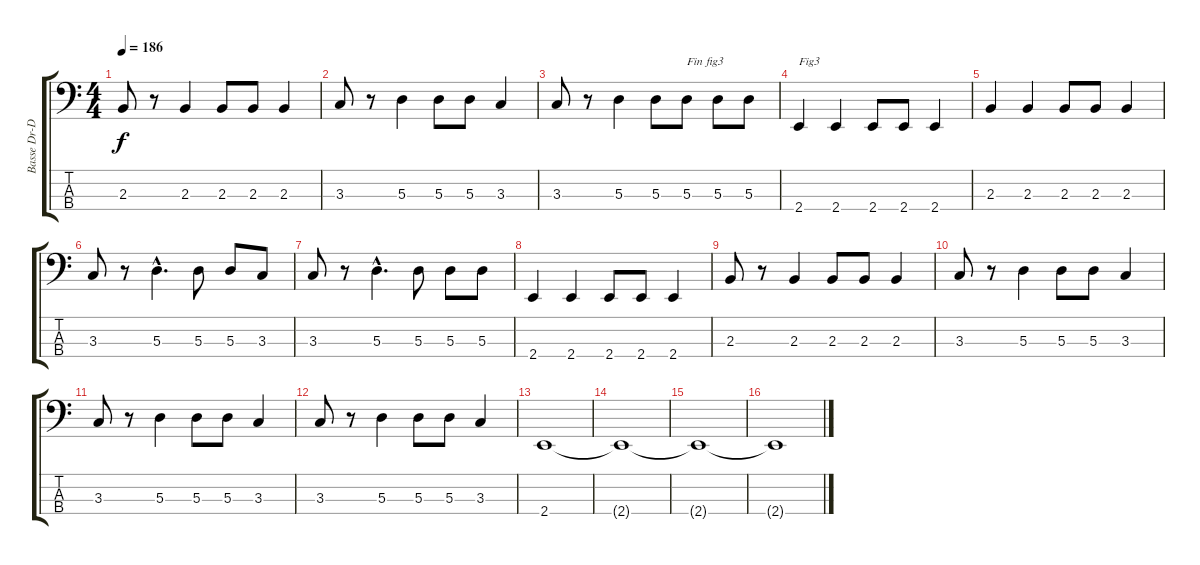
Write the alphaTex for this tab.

\track ("Basse Dr-D" "Basse Dr-D") {instrument electricbassfinger}
\staff {score tabs}
\tuning (G2 D2 A1 D1) {hide}
\ts (4 4)
\tempo 186
\clef f4
\ks c
2.3.8{dy f} r.8 2.3.4 2.3.8 2.3.8 2.3.4 |
3.3.8 r.8 5.3.4 5.3.8 5.3.8 3.3.4 |
3.3.8 r.8 5.3.4 5.3.8 5.3.8{txt "Fin fig3"} 5.3.8 5.3.8 |
2.4.4{txt "Fig3"} 2.4.4 2.4.8 2.4.8 2.4.4 |
2.3.4 2.3.4 2.3.8 2.3.8 2.3.4 |
3.3.8 r.8 5.3{hac}.4{d} 5.3.8 5.3.8 3.3.8 |
3.3.8 r.8 5.3{hac}.4{d} 5.3.8 5.3.8 5.3.8 |
2.4.4 2.4.4 2.4.8 2.4.8 2.4.4 |
2.3.8 r.8 2.3.4 2.3.8 2.3.8 2.3.4 |
3.3.8 r.8 5.3.4 5.3.8 5.3.8 3.3.4 |
3.3.8 r.8 5.3.4 5.3.8 5.3.8 3.3.4 |
3.3.8 r.8 5.3.4 5.3.8 5.3.8 3.3.4 |
2.4.1 |
2.4{t}.1{volume 6} |
2.4{t}.1 |
2.4{t}.1
